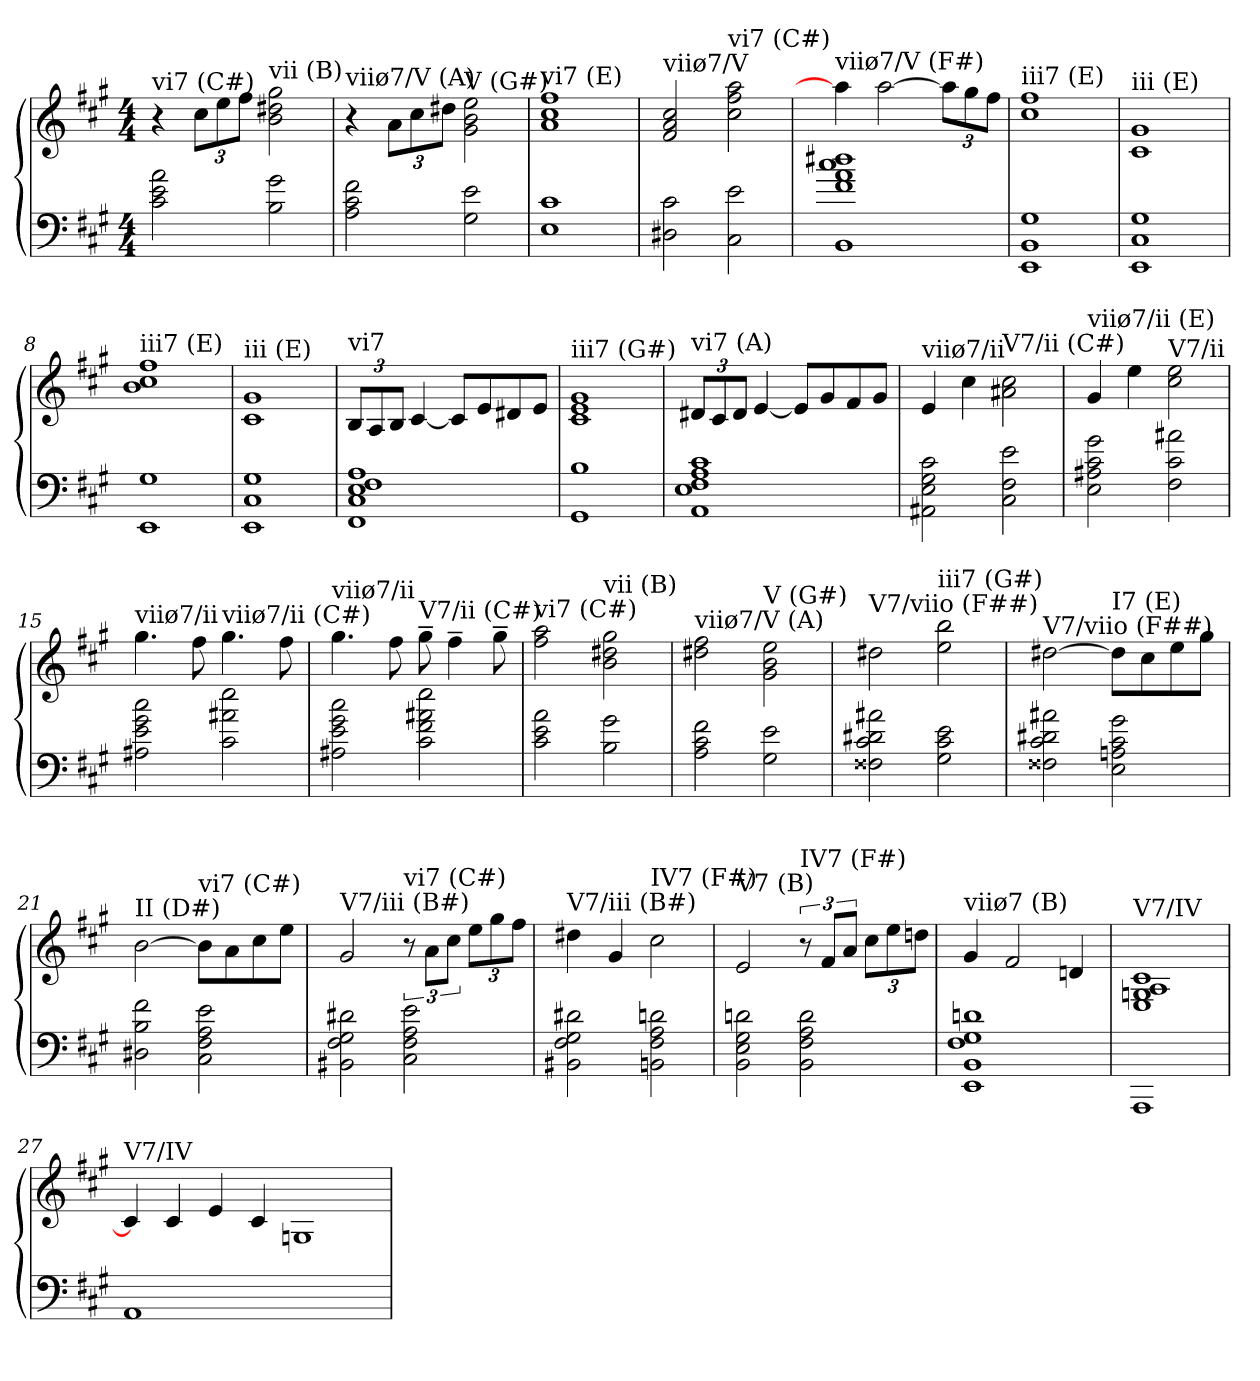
**kern	**kern
*part2	*part1
*staff2	*staff1
*clefF4	*clefG2
*k[f#c#g#]	*k[f#c#g#]
*A:	*A:
*M4/4	*M4/4
=1	=1
!	!LO:TX:a:t=vi7 (C#)
2c# 2e 2a	4r
.	12cc#\L
.	12ee\
.	12ff#\J
!	!LO:TX:a:t=vii (B)
2B 2g#	2b 2dd# 2gg#
=2	=2
!	!LO:TX:a:t=viiø7/V (A)
2A 2c# 2f#	4r
.	12a\L
.	12cc#\
.	12dd#\J
!	!LO:TX:a:t=V (G#)
2G# 2e	2g# 2b 2ee
=3	=3
!	!LO:TX:a:t=vi7 (E)
1E 1c#	1a 1cc# 1ff#
=4	=4
!	!LO:TX:a:t=viiø7/V
2D# 2c#	2f# 2a 2cc#
!	!LO:TX:a:t=vi7 (C#)
2C# 2e	2cc# 2ff# 2aa
=5	=5
!	!LO:TX:a:t=viiø7/V (F#)
1BB 1f# 1a 1cc# 1dd#	4aa\]
.	[2aa\
.	12aa\L]
.	12gg#\
.	12ff#\J
=6	=6
!	!LO:TX:a:t=iii7 (E)
1EE 1BB 1G#	1cc# 1ff#
=7	=7
!	!LO:TX:a:t=iii (E)
1EE 1C# 1G#	1c# 1g#
=8	=8
!	!LO:TX:a:t=iii7 (E)
1EE 1G#	1b 1cc# 1ff#
=9	=9
!	!LO:TX:a:t=iii (E)
1EE 1C# 1G#	1c# 1g#
=10	=10
!	!LO:TX:a:t=vi7
1FF# 1C# 1E 1F# 1A	12B/L
.	12A/
.	12B/J
.	[4c#/
.	8c#/L]
.	8e/
.	8d#/
.	8e/J
=11	=11
!	!LO:TX:a:t=iii7 (G#)
1GG# 1B	1c# 1e 1g#
=12	=12
!	!LO:TX:a:t=vi7 (A)
1AA 1E 1F# 1A 1c#	12d#/L
.	12c#/
.	12d#/J
.	[4e/
.	8e/L]
.	8g#/
.	8f#/
.	8g#/J
=13	=13
!	!LO:TX:a:t=viiø7/ii
2AA#X 2E 2G# 2c#	4e/
.	4cc#\
!	!LO:TX:a:t=V7/ii (C#)
2C# 2F# 2e	2a#X 2cc#
=14	=14
!	!LO:TX:a:t=viiø7/ii (E)
2E 2A#X 2c# 2g#	4g#/
.	4ee\
!	!LO:TX:a:t=V7/ii
2F# 2c# 2a#X	2cc# 2ee
=15	=15
!	!LO:TX:a:t=viiø7/ii
2A#X 2e 2g# 2cc#	4.gg#\
.	8ff#\
!	!LO:TX:a:t=viiø7/ii (C#)
2c# 2a#X 2ee	4.gg#\
.	8ff#\
=16	=16
!	!LO:TX:a:t=viiø7/ii
2A#X 2e 2g# 2cc#	4.gg#\
.	8ff#\
!	!LO:TX:a:t=V7/ii (C#)
2c# 2f# 2a#X 2ee	8gg#~\
.	4ff#~\
.	8gg#~\
=17	=17
!	!LO:TX:a:t=vi7 (C#)
2c# 2e 2a	2ff# 2aa
!	!LO:TX:a:t=vii (B)
2B 2g#	2b 2dd# 2gg#
=18	=18
!	!LO:TX:a:t=viiø7/V (A)
2A 2c# 2f#	2dd# 2ff#
!	!LO:TX:a:t=V (G#)
2G# 2e	2g# 2b 2ee
=19	=19
!	!LO:TX:a:t=V7/viio (F##)
2F##X 2c# 2d# 2a#X	2dd#\
!	!LO:TX:a:t=iii7 (G#)
2G# 2c# 2e	2ee 2bb
=20	=20
!	!LO:TX:a:t=V7/viio (F##)
2F##X 2c# 2d# 2a#X	[2dd#\
!	!LO:TX:a:t=I7 (E)
2E 2An 2c# 2g#	8dd#\L]
.	8cc#\
.	8ee\
.	8gg#\J
=21	=21
!	!LO:TX:a:t=II (D#)
2D# 2B 2f#	[2b\
!	!LO:TX:a:t=vi7 (C#)
2C# 2F# 2A 2e	8b\L]
.	8a\
.	8cc#\
.	8ee\J
=22	=22
!	!LO:TX:a:t=V7/iii (B#)
2BB#X 2F# 2G# 2d#	2g#/
!	!LO:TX:a:t=vi7 (C#)
2C# 2F# 2A 2e	12r
.	12a\L
.	12cc#\J
.	12ee\L
.	12gg#\
.	12ff#\J
=23	=23
!	!LO:TX:a:t=V7/iii (B#)
2BB#X 2F# 2G# 2d#	4dd#\
.	4g#/
!	!LO:TX:a:t=IV7 (F#)
2BBn 2F# 2A 2dn	2cc#
=24	=24
!	!LO:TX:a:t=V7 (B)
2BB 2E 2G# 2dn	2e/
!	!LO:TX:a:t=IV7 (F#)
2BB 2F# 2A 2d	12r
.	12f#/L
.	12a/J
.	12cc#\L
.	12ee\
.	12ddn\J
=25	=25
!	!LO:TX:a:t=viiø7 (B)
1EE 1BB 1F# 1G# 1dn	4g#/
.	2f#/
.	4dn/
=26	=26
!	!LO:TX:a:t=V7/IV
1AAA	1E 1Gn 1A 1c#
=27	=27
!	!LO:TX:a:t=V7/IV
1AA	4c#/]
.	4c#/
.	4e/
.	4c#/
1ryy	1Gn
=	=
*-	*-
